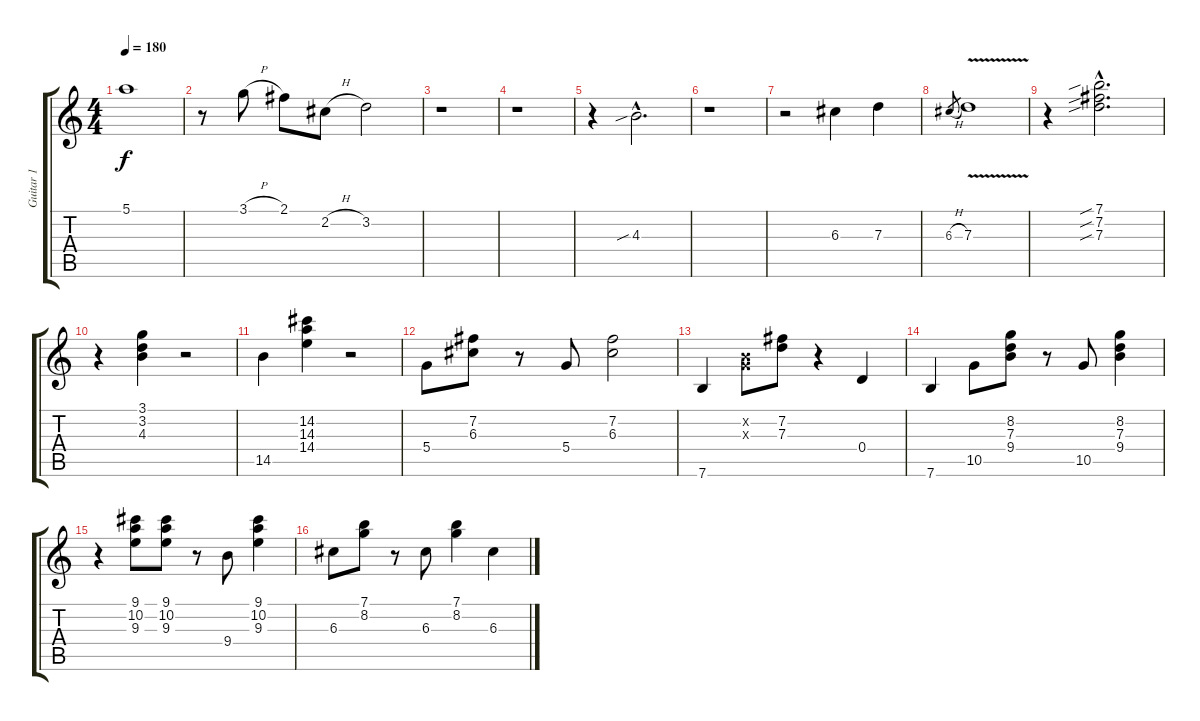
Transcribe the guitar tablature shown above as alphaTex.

\track ("Guitar 1" "Guitar 1") {instrument acousticguitarnylon}
\staff {score tabs}
\tuning (E4 B3 G3 D3 A2 E2) {hide}
\ts (4 4)
\tempo 180
\clef g2
\ks c
5.1.1{dy f} |
r.8 3.1{h}.8 2.1.8 2.2{h}.8 3.2.2 |
r.1 |
r.1 |
r.4 4.3{sib hac}.2{d} |
r.1 |
r.2 6.3.4 7.3.4 |
6.3{h}.8{gr} 7.3{v}.1 |
r.4{volume 13} (7.1{sib hac} 7.2{sib hac} 7.3{sib hac}).2{d} |
r.4 (3.1 3.2 4.3).4 r.2 |
14.5.4 (14.2 14.3 14.4).4 r.2 |
5.4.8 (7.2 6.3).8 r.8 5.4.8 (7.2 6.3).2 |
7.6.4 (0.2{x} 0.3{x}).8 (7.2 7.3).8 r.4 0.4.4 |
7.6.4 10.5.8 (8.2 7.3 9.4).8 r.8 10.5.8 (8.2 7.3 9.4).4 |
r.4 (9.1 10.2 9.3).8 (9.1 10.2 9.3).8 r.8 9.4.8 (9.1 10.2 9.3).4 |
6.3.8 (7.1 8.2).8 r.8 6.3.8 (7.1 8.2).4 6.3.4
